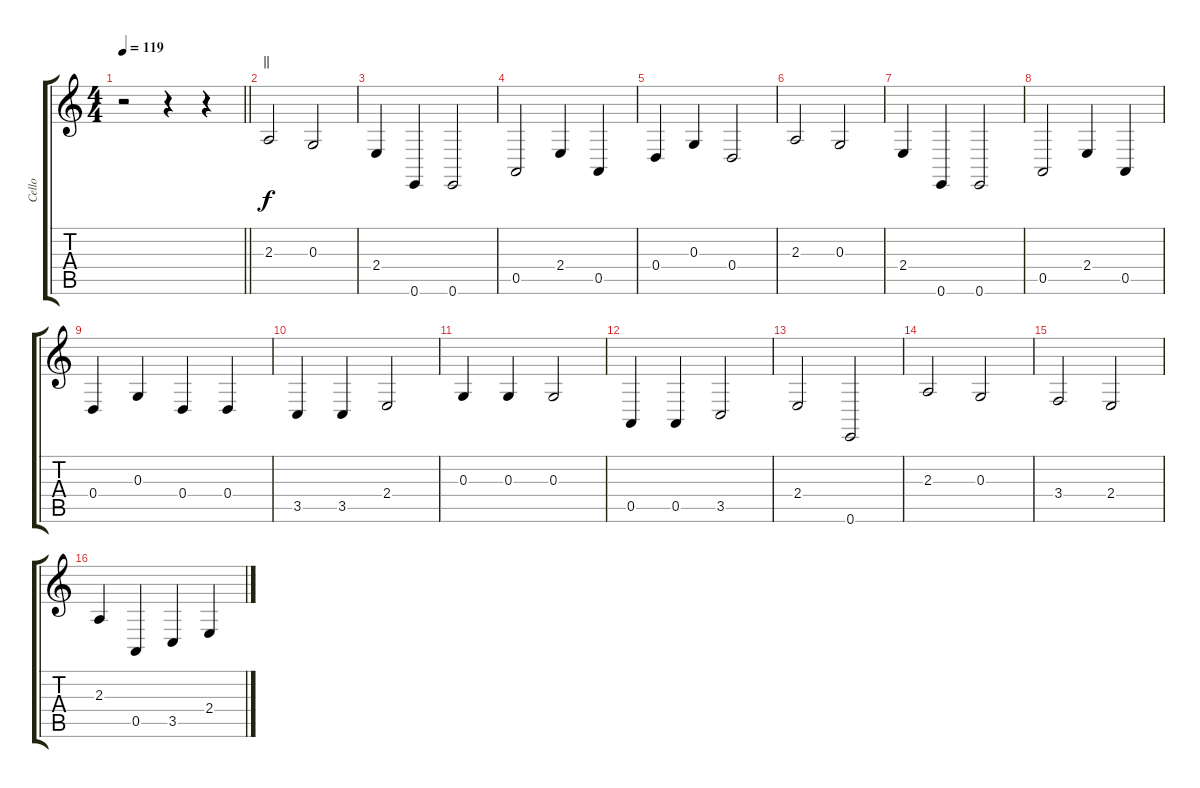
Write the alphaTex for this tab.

\track ("Cello" "Cello") {instrument cello}
\staff {score tabs}
\tuning (E4 B3 G3 D3 A2 E2) {hide}
\ts (4 4)
\tempo 119
\clef g2
\barLineRight lightlight
\ks c
r.2{dy f instrument cello} r.4 r.4 |
\section ("" "||")
2.3.2 0.3.2 |
2.4.4 0.6.4 0.6.2 |
0.5.2 2.4.4 0.5.4 |
0.4.4 0.3.4 0.4.2 |
2.3.2 0.3.2 |
2.4.4 0.6.4 0.6.2 |
0.5.2 2.4.4 0.5.4 |
0.4.4 0.3.4 0.4.4 0.4.4 |
3.5.4 3.5.4 2.4.2 |
0.3.4 0.3.4 0.3.2 |
0.5.4 0.5.4 3.5.2 |
2.4.2 0.6.2 |
2.3.2 0.3.2 |
3.4.2 2.4.2 |
2.3.4 0.5.4 3.5.4 2.4.4
